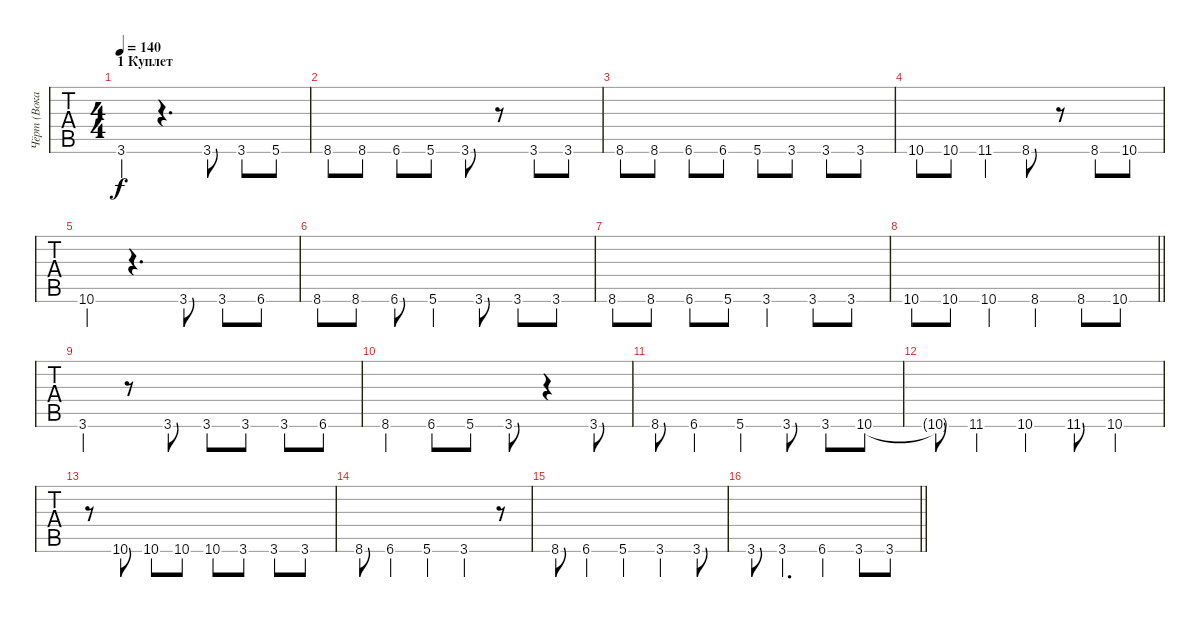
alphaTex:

\track ("Чёрт (Вокал)" "Чёрт (Вока") {instrument acousticguitarsteel}
\staff {tabs}
\tuning (E4 B3 G3 D3 A2 E2) {hide}
\ts (4 4)
\section ("" "1 Куплет")
\tempo 140
\clef g2
\ks c
3.6.4{dy f} r.4{d} 3.6.8 3.6.8 5.6.8 |
8.6.8 8.6.8 6.6.8 5.6.8 3.6.8 r.8 3.6.8 3.6.8 |
8.6.8 8.6.8 6.6.8 6.6.8 5.6.8 3.6.8 3.6.8 3.6.8 |
10.6.8 10.6.8 11.6.4 8.6.8 r.8 8.6.8 10.6.8 |
10.6.4 r.4{d} 3.6.8 3.6.8 6.6.8 |
8.6.8 8.6.8 6.6.8 5.6.4 3.6.8 3.6.8 3.6.8 |
8.6.8 8.6.8 6.6.8 5.6.8 3.6.4 3.6.8 3.6.8 |
\barLineRight lightlight
10.6.8 10.6.8 10.6.4 8.6.4 8.6.8 10.6.8 |
3.6.4 r.8 3.6.8 3.6.8 3.6.8 3.6.8 6.6.8 |
8.6.4 6.6.8 5.6.8 3.6.8 r.4 3.6.8 |
8.6.8 6.6.4 5.6.4 3.6.8 3.6.8 10.6.8 |
10.6{t}.8 11.6.4 10.6.4 11.6.8 10.6.4 |
r.8 10.6.8 10.6.8 10.6.8 10.6.8 3.6.8 3.6.8 3.6.8 |
8.6.8 6.6.4 5.6.4 3.6.4 r.8 |
8.6.8 6.6.4 5.6.4 3.6.4 3.6.8 |
\barLineRight lightlight
3.6.8 3.6.4{d} 6.6.4 3.6.8 3.6.8
